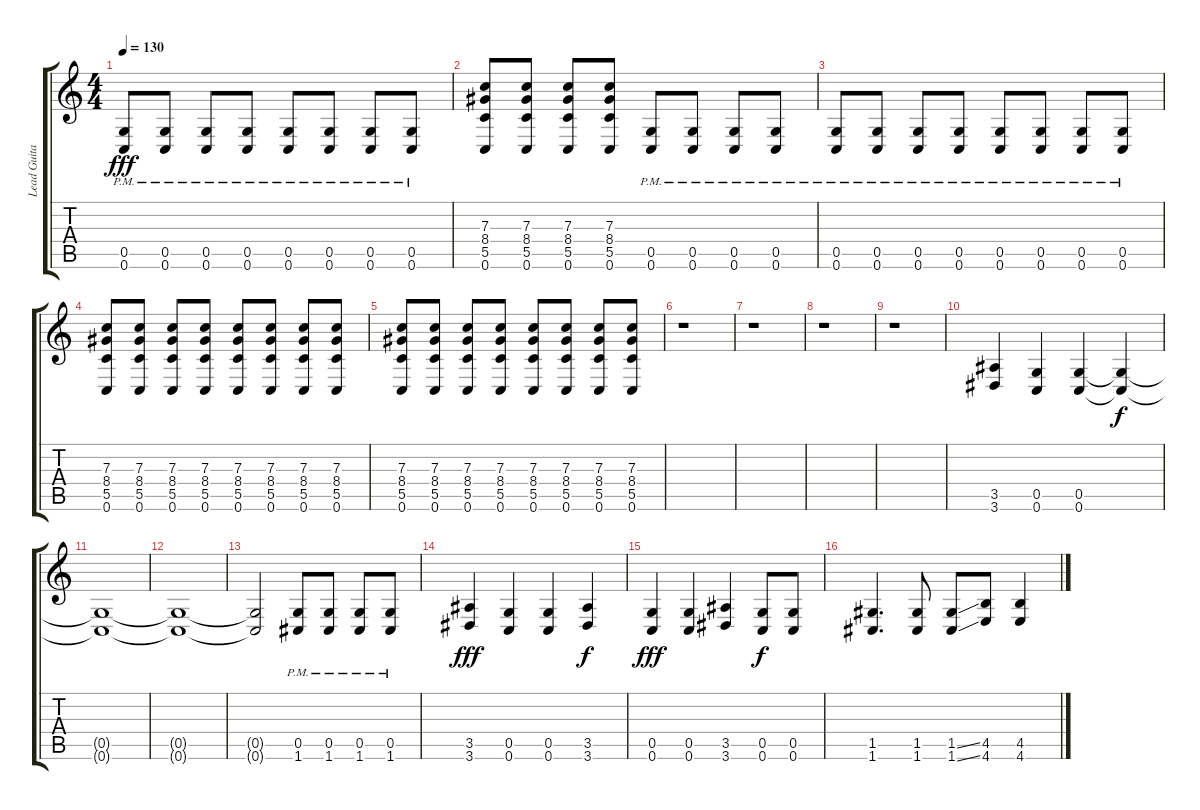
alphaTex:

\track ("Lead Guitar (Left)" "Lead Guita") {instrument distortionguitar}
\staff {score tabs}
\tuning (D4 A3 F3 C3 G2 C2) {hide}
\ts (4 4)
\tempo 130
\clef g2
\ks c
(0.5{pm} 0.6{pm}).8{dy fff} (0.5{pm} 0.6{pm}).8 (0.5{pm} 0.6{pm}).8 (0.5{pm} 0.6{pm}).8 (0.5{pm} 0.6{pm}).8 (0.5{pm} 0.6{pm}).8 (0.5{pm} 0.6{pm}).8 (0.5{pm} 0.6{pm}).8 |
(7.3 8.4 5.5 0.6).8 (7.3 8.4 5.5 0.6).8 (7.3 8.4 5.5 0.6).8 (7.3 8.4 5.5 0.6).8 (0.5{pm} 0.6{pm}).8 (0.5{pm} 0.6{pm}).8 (0.5{pm} 0.6{pm}).8 (0.5{pm} 0.6{pm}).8 |
(0.5{pm} 0.6{pm}).8 (0.5{pm} 0.6{pm}).8 (0.5{pm} 0.6{pm}).8 (0.5{pm} 0.6{pm}).8 (0.5{pm} 0.6{pm}).8 (0.5{pm} 0.6{pm}).8 (0.5{pm} 0.6{pm}).8 (0.5{pm} 0.6{pm}).8 |
(7.3 8.4 5.5 0.6).8 (7.3 8.4 5.5 0.6).8 (7.3 8.4 5.5 0.6).8 (7.3 8.4 5.5 0.6).8 (7.3 8.4 5.5 0.6).8 (7.3 8.4 5.5 0.6).8 (7.3 8.4 5.5 0.6).8 (7.3 8.4 5.5 0.6).8 |
(7.3 8.4 5.5 0.6).8 (7.3 8.4 5.5 0.6).8 (7.3 8.4 5.5 0.6).8 (7.3 8.4 5.5 0.6).8 (7.3 8.4 5.5 0.6).8 (7.3 8.4 5.5 0.6).8 (7.3 8.4 5.5 0.6).8 (7.3 8.4 5.5 0.6).8 |
r.1 |
r.1 |
r.1 |
r.1 |
(3.5 3.6).4 (0.5 0.6).4 (0.5 0.6).4 (0.5{t} 0.6{t}).4{dy f} |
(0.5{t} 0.6{t}).1 |
(0.5{t} 0.6{t}).1 |
(0.5{t} 0.6{t}).2 (0.5{pm} 1.6{pm}).8 (0.5{pm} 1.6{pm}).8 (0.5{pm} 1.6{pm}).8 (0.5{pm} 1.6{pm}).8 |
(3.5 3.6).4{dy fff} (0.5 0.6).4 (0.5 0.6).4 (3.5 3.6).4{dy f} |
(0.5 0.6).4{dy fff} (0.5 0.6).4 (3.5 3.6).4 (0.5 0.6).8{dy f} (0.5 0.6).8 |
(1.5 1.6).4{d} (1.5 1.6).8 (1.5{ss} 1.6{ss}).8 (4.5 4.6).8 (4.5 4.6).4
